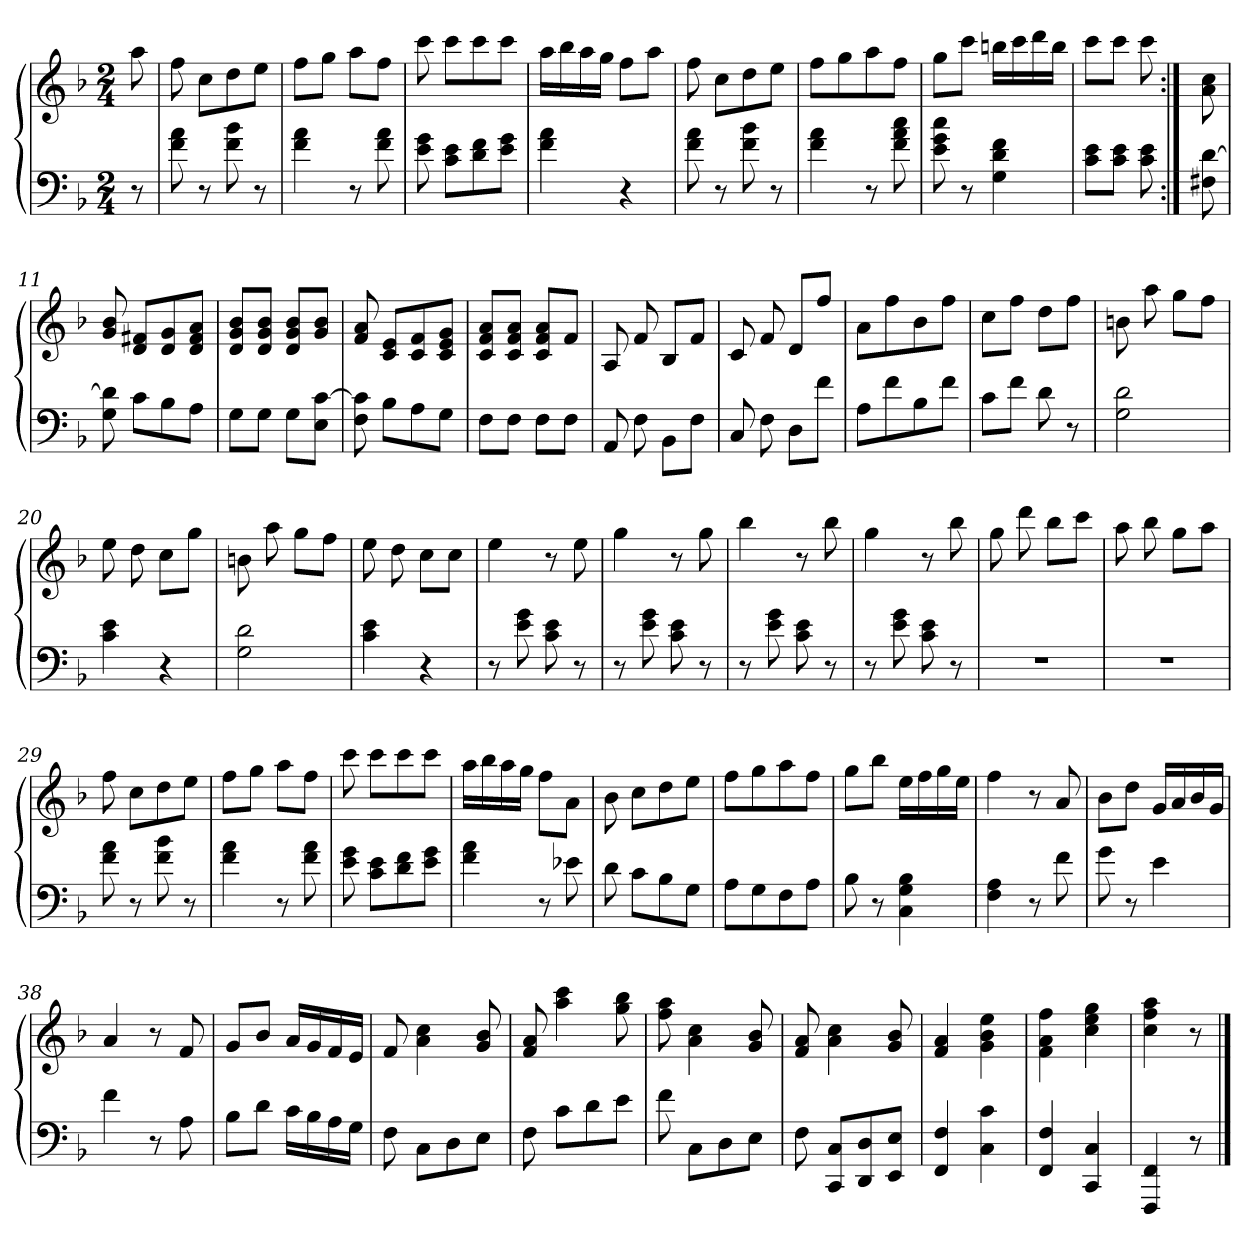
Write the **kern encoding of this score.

**kern	**kern
*part2	*part1
*staff2	*staff1
*clefF4	*clefG2
*k[b-]	*k[b-]
*F:	*F:
*M2/4	*M2/4
=1	=1
8r	8aa\
=2	=2
8f\ 8a\	8ff\
8r	8cc\L
8f\ 8b-\	8dd\
8r	8ee\J
=3	=3
4f\ 4a\	8ff\L
.	8gg\J
8r	8aa\L
8f\ 8a\	8ff\J
=4	=4
8e\ 8g\	8ccc\
8c\ 8e\L	8ccc\L
8d\ 8f\	8ccc\
8e\ 8g\J	8ccc\J
=5	=5
4f\ 4a\	16aa\LL
.	16bb-\
.	16aa\
.	16gg\JJ
4r	8ff\L
.	8aa\J
=6	=6
8f\ 8a\	8ff\
8r	8cc\L
8f\ 8b-\	8dd\
8r	8ee\J
=7	=7
4f\ 4a\	8ff\L
.	8gg\
8r	8aa\
8f\ 8a\ 8cc\	8ff\J
=8	=8
8e\ 8g\ 8cc\	8gg\L
8r	8ccc\J
4G\ 4d\ 4f\	16bbn\LL
.	16ccc\
.	16ddd\
.	16bb\JJ
=9	=9
8c\ 8e\L	8ccc\L
8c\ 8e\J	8ccc\J
8c\ 8e\	8ccc\
!!LO:LB:g=z
=10:|!	=10:|!
8F#X\ [8d\	8a\ 8cc\
=11	=11
8G\ 8d\]	8g/ 8b-/
8c\L	8d/ 8f#X/L
8B-\	8d/ 8g/
8A\J	8d/ 8f#/ 8a/J
=12	=12
8G\L	8d/ 8g/ 8b-/L
8G\J	8d/ 8g/ 8b-/J
8G\L	8d/ 8g/ 8b-/L
8E\ [8c\J	8g/ 8b-/J
=13	=13
8F\ 8c\]	8f/ 8a/
8B-\L	8c/ 8e/L
8A\	8c/ 8f/
8G\J	8c/ 8e/ 8g/J
=14	=14
8F\L	8c/ 8f/ 8a/L
8F\J	8c/ 8f/ 8a/J
8F\L	8c/ 8f/ 8a/L
8F\J	8f/J
=15	=15
8AA/	8A/
8F\	8f/
8BB-\L	8B-/L
8F\J	8f/J
=16	=16
8C/	8c/
8F\	8f/
8D\L	8d/L
8f\J	8ff/J
=17	=17
8A\L	8a\L
8f\	8ff\
8B-\	8b-\
8f\J	8ff\J
=18	=18
8c\L	8cc\L
8f\J	8ff\J
8d\	8dd\L
8r	8ff\J
!!LO:LB:g=z
=19	=19
2G\ 2d\	8bn\
.	8aa\
.	8gg\L
.	8ff\J
=20	=20
4c\ 4e\	8ee\
.	8dd\
4r	8cc\L
.	8gg\J
=21	=21
2G\ 2d\	8bn\
.	8aa\
.	8gg\L
.	8ff\J
=22	=22
4c\ 4e\	8ee\
.	8dd\
4r	8cc\L
.	8cc\J
=23	=23
8r	4ee\
8e\ 8g\	.
8c\ 8e\	8r
8r	8ee\
=24	=24
8r	4gg\
8e\ 8g\	.
8c\ 8e\	8r
8r	8gg\
=25	=25
8r	4bb-\
8e\ 8g\	.
8c\ 8e\	8r
8r	8bb-\
=26	=26
8r	4gg\
8e\ 8g\	.
8c\ 8e\	8r
8r	8bb-\
=27	=27
2r	8gg\
.	8ddd\
.	8bb-\L
.	8ccc\J
=28	=28
2r	8aa\
.	8bb-\
.	8gg\L
.	8aa\J
!!LO:LB:g=z
=29	=29
8f\ 8a\	8ff\
8r	8cc\L
8f\ 8b-\	8dd\
8r	8ee\J
=30	=30
4f\ 4a\	8ff\L
.	8gg\J
8r	8aa\L
8f\ 8a\	8ff\J
=31	=31
8e\ 8g\	8ccc\
8c\ 8e\L	8ccc\L
8d\ 8f\	8ccc\
8e\ 8g\J	8ccc\J
=32	=32
4f\ 4a\	16aa\LL
.	16bb-\
.	16aa\
.	16gg\JJ
8r	8ff\L
8e-X\	8a\J
=33	=33
8d\	8b-\
8c\L	8cc\L
8B-\	8dd\
8G\J	8ee\J
=34	=34
8A\L	8ff\L
8G\	8gg\
8F\	8aa\
8A\J	8ff\J
=35	=35
8B-\	8gg\L
8r	8bb-\J
4C\ 4G\ 4B-\	16ee\LL
.	16ff\
.	16gg\
.	16ee\JJ
=36	=36
4F\ 4A\	4ff\
8r	8r
8f\	8a/
=37	=37
8g\	8b-\L
8r	8dd\J
4e\	16g/LL
.	16a/
.	16b-/
.	16g/JJ
!!LO:LB:g=z
=38	=38
4f\	4a/
8r	8r
8A\	8f/
=39	=39
8B-\L	8g/L
8d\J	8b-/J
16c\LL	16a/LL
16B-\	16g/
16A\	16f/
16G\JJ	16e/JJ
=40	=40
8F\	8f/
8C\L	4a\ 4cc\
8D\	.
8E\J	8g/ 8b-/
=41	=41
8F\	8f/ 8a/
8c\L	4aa\ 4ccc\
8d\	.
8e\J	8gg\ 8bb-\
=42	=42
8f\	8ff\ 8aa\
8C\L	4a\ 4cc\
8D\	.
8E\J	8g/ 8b-/
=43	=43
8F\	8f/ 8a/
8CC/ 8C/L	4a\ 4cc\
8DD/ 8D/	.
8EE/ 8E/J	8g/ 8b-/
=44	=44
4FF/ 4F/	4f/ 4a/
4C\ 4c\	4g\ 4b-\ 4ee\
=45	=45
4FF/ 4F/	4f\ 4a\ 4ff\
4CC/ 4C/	4cc\ 4ee\ 4gg\
=46	=46
4FFF/ 4FF/	4cc\ 4ff\ 4aa\
8r	8r
==	==
*-	*-
